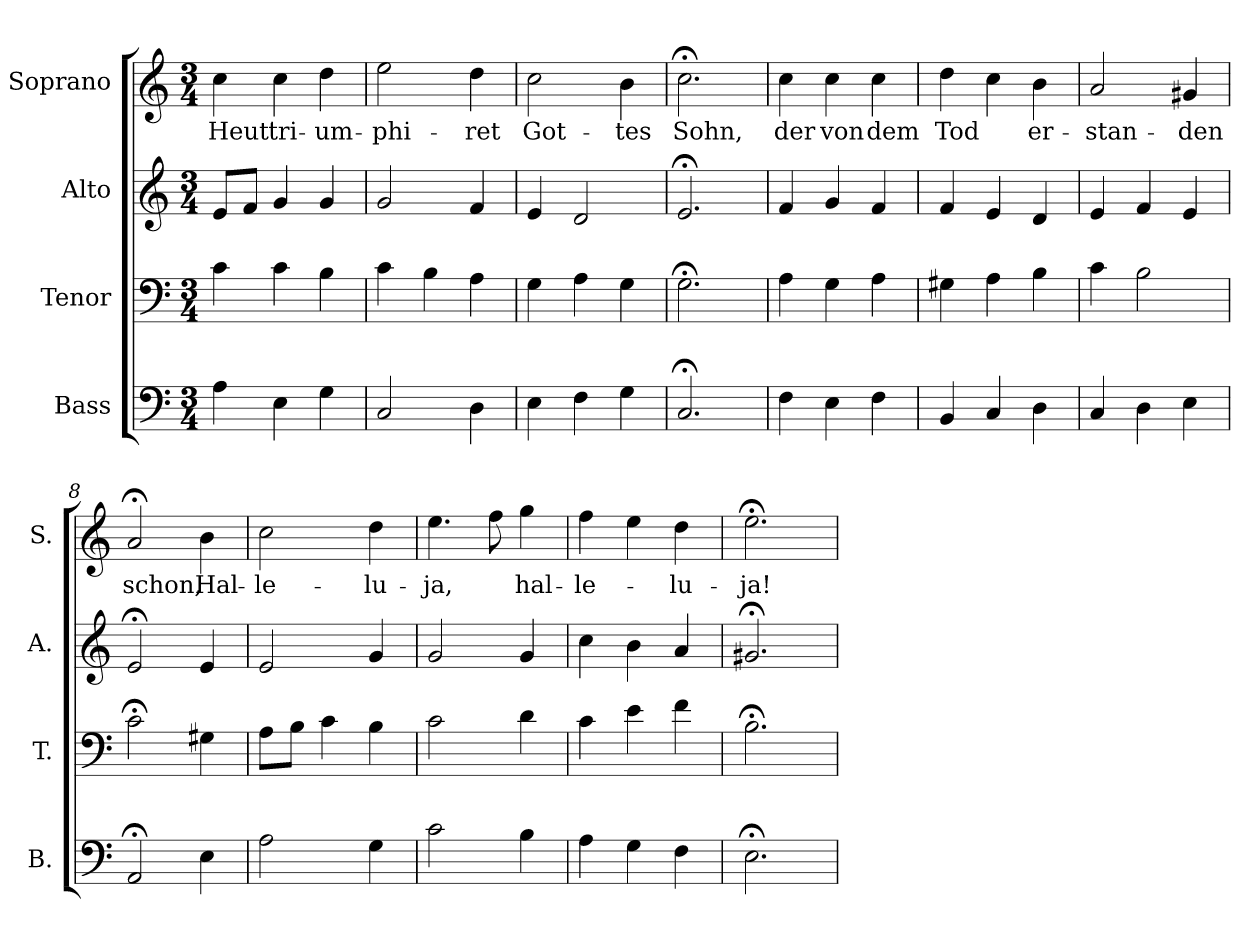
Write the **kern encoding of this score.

**kern	**kern	**kern	**kern	**text
*part4	*part3	*part2	*part1	*part1
*staff4	*staff3	*staff2	*staff1	*staff1
*I"Bass	*I"Tenor	*I"Alto	*I"Soprano	*
*I'B.	*I'T.	*I'A.	*I'S.	*
*clefF4	*clefF4	*clefG2	*clefG2	*
*k[]	*k[]	*k[]	*k[]	*
*M3/4	*M3/4	*M3/4	*M3/4	*
=1	=1	=1	=1	=1
!	!	!	!	!LO:LY:b
4A\	4c\	8e/L	4cc\	Heut'
.	.	8f/J	.	.
!	!	!	!	!LO:LY:b
4E\	4c\	4g/	4cc\	tri-
!	!	!	!	!LO:LY:b
4G\	4B\	4g/	4dd\	-um-
=2	=2	=2	=2	=2
!	!	!	!	!LO:LY:b
2C/	4c\	2g/	2ee\	-phi-
.	4B\	.	.	.
!	!	!	!	!LO:LY:b
4D\	4A\	4f/	4dd\	-ret
=3	=3	=3	=3	=3
!	!	!	!	!LO:LY:b
4E\	4G\	4e/	2cc\	Got-
4F\	4A\	2d/	.	.
!	!	!	!	!LO:LY:b
4G\	4G\	.	4b\	-tes
=4	=4	=4	=4	=4
!	!	!	!	!LO:LY:b
2.C;</	2.G;<\	2.e;</	2.cc;<\	Sohn,
=5	=5	=5	=5	=5
!	!	!	!	!LO:LY:b
4F\	4A\	4f/	4cc\	der
!	!	!	!	!LO:LY:b
4E\	4G\	4g/	4cc\	von
!	!	!	!	!LO:LY:b
4F\	4A\	4f/	4cc\	dem
=6	=6	=6	=6	=6
!	!	!	!	!LO:LY:b
4BB/	4G#X\	4f/	4dd\	Tod
4C/	4A\	4e/	4cc\	.
!	!	!	!	!LO:LY:b
4D\	4B\	4d/	4b\	er-
=7	=7	=7	=7	=7
!	!	!	!	!LO:LY:b
4C/	4c\	4e/	2a/	-stan-
4D\	2B\	4f/	.	.
!	!	!	!	!LO:LY:b
4E\	.	4e/	4g#X/	-den
=8	=8	=8	=8	=8
!	!	!	!	!LO:LY:b
2AA;</	2c;<\	2e;</	2a;</	schon,
!	!	!	!	!LO:LY:b
4E\	4G#X\	4e/	4b\	Hal-
!!LO:LB:g=z
=9	=9	=9	=9	=9
!	!	!	!	!LO:LY:b
2A\	8A\L	2e/	2cc\	-le-
.	8B\J	.	.	.
.	4c\	.	.	.
!	!	!	!	!LO:LY:b
4G\	4B\	4g/	4dd\	-lu-
=10	=10	=10	=10	=10
!	!	!	!	!LO:LY:b
2c\	2c\	2g/	4.ee\	-ja,
.	.	.	8ff\	.
!	!	!	!	!LO:LY:b
4B\	4d\	4g/	4gg\	hal-
=11	=11	=11	=11	=11
!	!	!	!	!LO:LY:b
4A\	4c\	4cc\	4ff\	-le-
4G\	4e\	4b\	4ee\	.
!	!	!	!	!LO:LY:b
4F\	4f\	4a/	4dd\	-lu-
=12	=12	=12	=12	=12
!	!	!	!	!LO:LY:b
2.E;<\	2.B;<\	2.g#X;</	2.ee;<\	-ja!
=	=	=	=	=
*-	*-	*-	*-	*-
